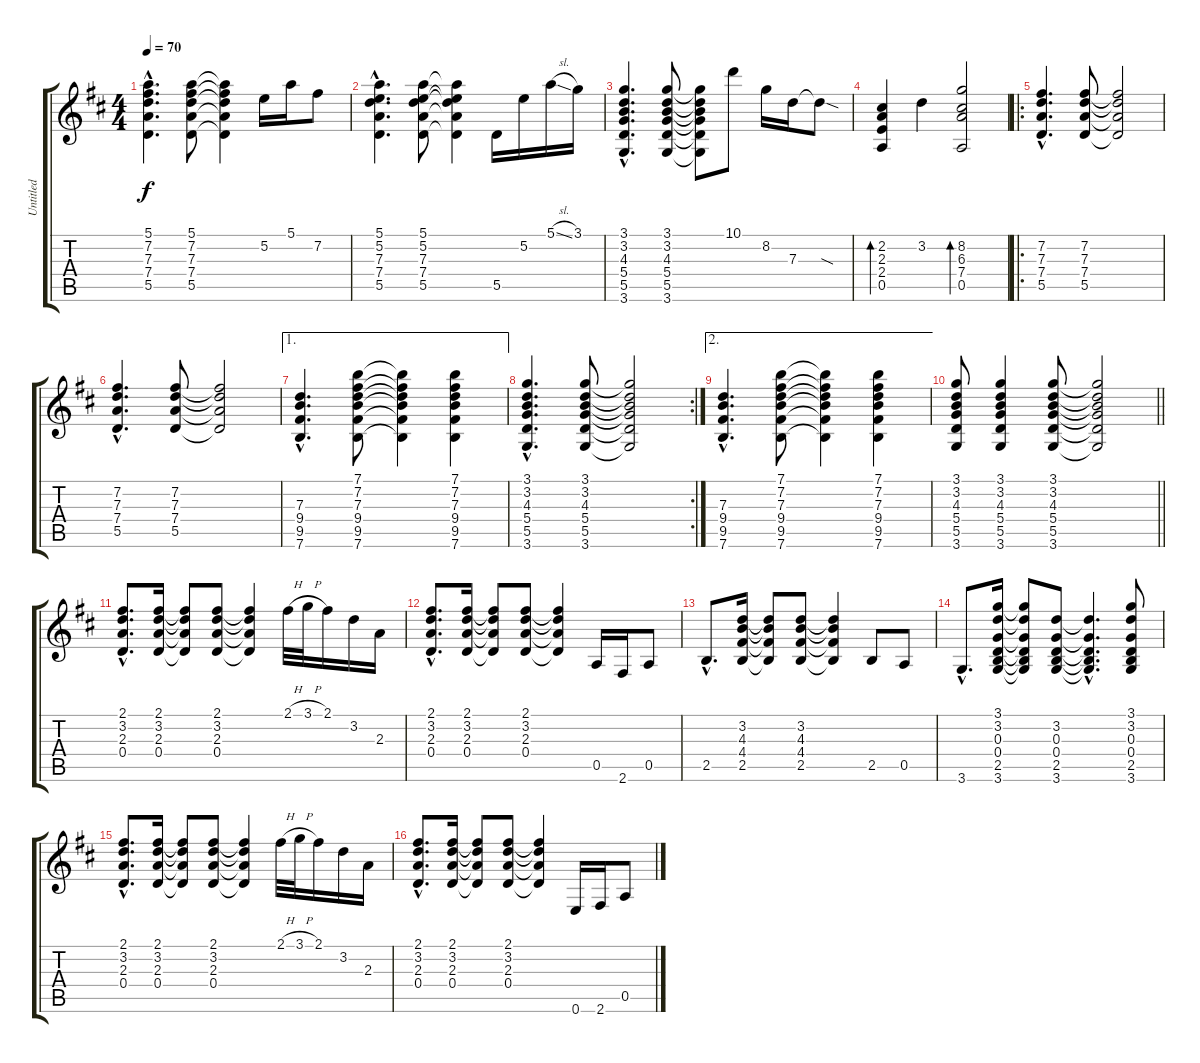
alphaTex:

\track ("Untitled" "Untitled") {instrument acousticguitarnylon}
\staff {score tabs}
\tuning (E4 B3 G3 D3 A2 E2) {hide}
\ts (4 4)
\tempo 70
\clef g2
\ks d
(5.1{hac} 7.2{hac} 7.3{hac} 7.4{hac} 5.5{hac}).4{d dy f instrument acousticguitarnylon} (5.1 7.2 7.3 7.4 5.5).8 (5.1{t} 7.2{t} 7.3{t} 7.4{t} 5.5{t}).4 5.2.16 5.1.16 7.2.8 |
(5.1{hac} 5.2{hac} 7.3{hac} 7.4{hac} 5.5{hac}).4{d} (5.1 5.2 7.3 7.4 5.5).8 (5.1{t} 5.2{t} 7.3{t} 7.4{t} 5.5{t}).4 5.5.16 5.2.16 5.1{sl}.16 3.1.16 |
(3.1{hac} 3.2{hac} 4.3{hac} 5.4{hac} 5.5{hac} 3.6{hac}).4{d} (3.1 3.2 4.3 5.4 5.5 3.6).8 (3.1{t} 3.2{t} 4.3{t} 5.4{t} 5.5{t} 3.6{t}).8 10.1.8 8.2.16 7.3.16 7.3{sod t}.8 |
(2.2 2.3 2.4 0.5).4{bd 30} 3.2.4 (8.2 6.3 7.4 0.5).2{bd 30} |
\ro
(7.2{hac} 7.3{hac} 7.4{hac} 5.5{hac}).4{d} (7.2 7.3 7.4 5.5).8 (7.2{t} 7.3{t} 7.4{t} 5.5{t}).2 |
(7.2{hac} 7.3{hac} 7.4{hac} 5.5{hac}).4{d} (7.2 7.3 7.4 5.5).8 (7.2{t} 7.3{t} 7.4{t} 5.5{t}).2 |
\ae 1
(7.3{hac} 9.4{hac} 9.5{hac} 7.6{hac}).4{d} (7.1 7.2 7.3 9.4 9.5 7.6).8 (7.1{t} 7.2{t} 7.3{t} 9.4{t} 9.5{t} 7.6{t}).4 (7.1 7.2 7.3 9.4 9.5 7.6).4 |
\rc 2
(3.1{hac} 3.2{hac} 4.3{hac} 5.4{hac} 5.5{hac} 3.6{hac}).4{d} (3.1 3.2 4.3 5.4 5.5 3.6).8 (3.1{t} 3.2{t} 4.3{t} 5.4{t} 5.5{t} 3.6{t}).2 |
\ae 2
(7.3{hac} 9.4{hac} 9.5{hac} 7.6{hac}).4{d} (7.1 7.2 7.3 9.4 9.5 7.6).8 (7.1{t} 7.2{t} 7.3{t} 9.4{t} 9.5{t} 7.6{t}).4 (7.1 7.2 7.3 9.4 9.5 7.6).4 |
\barLineRight lightlight
(3.1 3.2 4.3 5.4 5.5 3.6).8 (3.1 3.2 4.3 5.4 5.5 3.6).4 (3.1 3.2 4.3 5.4 5.5 3.6).8 (3.1{t} 3.2{t} 4.3{t} 5.4{t} 5.5{t} 3.6{t}).2 |
(2.1{hac} 3.2{hac} 2.3{hac} 0.4{hac}).8{d} (2.1 3.2 2.3 0.4).16 (2.1{t} 3.2{t} 2.3{t} 0.4{t}).8 (2.1 3.2 2.3 0.4).8 (2.1{t} 3.2{t} 2.3{t} 0.4{t}).4 2.1{h}.32 3.1{h}.32 2.1.16 3.2.16 2.3.16 |
(2.1{hac} 3.2{hac} 2.3{hac} 0.4{hac}).8{d} (2.1 3.2 2.3 0.4).16 (2.1{t} 3.2{t} 2.3{t} 0.4{t}).8 (2.1 3.2 2.3 0.4).8 (2.1{t} 3.2{t} 2.3{t} 0.4{t}).4 0.5.16 2.6.16 0.5.8 |
2.5{hac}.8{d} (3.2 4.3 4.4 2.5).16 (3.2{t} 4.3{t} 4.4{t} 2.5{t}).8 (3.2 4.3 4.4 2.5).8 (3.2{t} 4.3{t} 4.4{t} 2.5{t}).4 2.5.8 0.5.8 |
3.6{hac}.8{d} (3.1 3.2 0.3 0.4 2.5 3.6).16 (3.1{t} 3.2{t} 0.3{t} 0.4{t} 2.5{t} 3.6{t}).8 (3.2 0.3 0.4 2.5 3.6).8 (3.2{hac t} 0.3{hac t} 0.4{hac t} 2.5{hac t} 3.6{hac t}).4{d} (3.1 3.2 0.3 0.4 2.5 3.6).8 |
(2.1{hac} 3.2{hac} 2.3{hac} 0.4{hac}).8{d} (2.1 3.2 2.3 0.4).16 (2.1{t} 3.2{t} 2.3{t} 0.4{t}).8 (2.1 3.2 2.3 0.4).8 (2.1{t} 3.2{t} 2.3{t} 0.4{t}).4 2.1{h}.32 3.1{h}.32 2.1.16 3.2.16 2.3.16 |
(2.1{hac} 3.2{hac} 2.3{hac} 0.4{hac}).8{d} (2.1 3.2 2.3 0.4).16 (2.1{t} 3.2{t} 2.3{t} 0.4{t}).8 (2.1 3.2 2.3 0.4).8 (2.1{t} 3.2{t} 2.3{t} 0.4{t}).4 0.6.16 2.6.16 0.5.8
